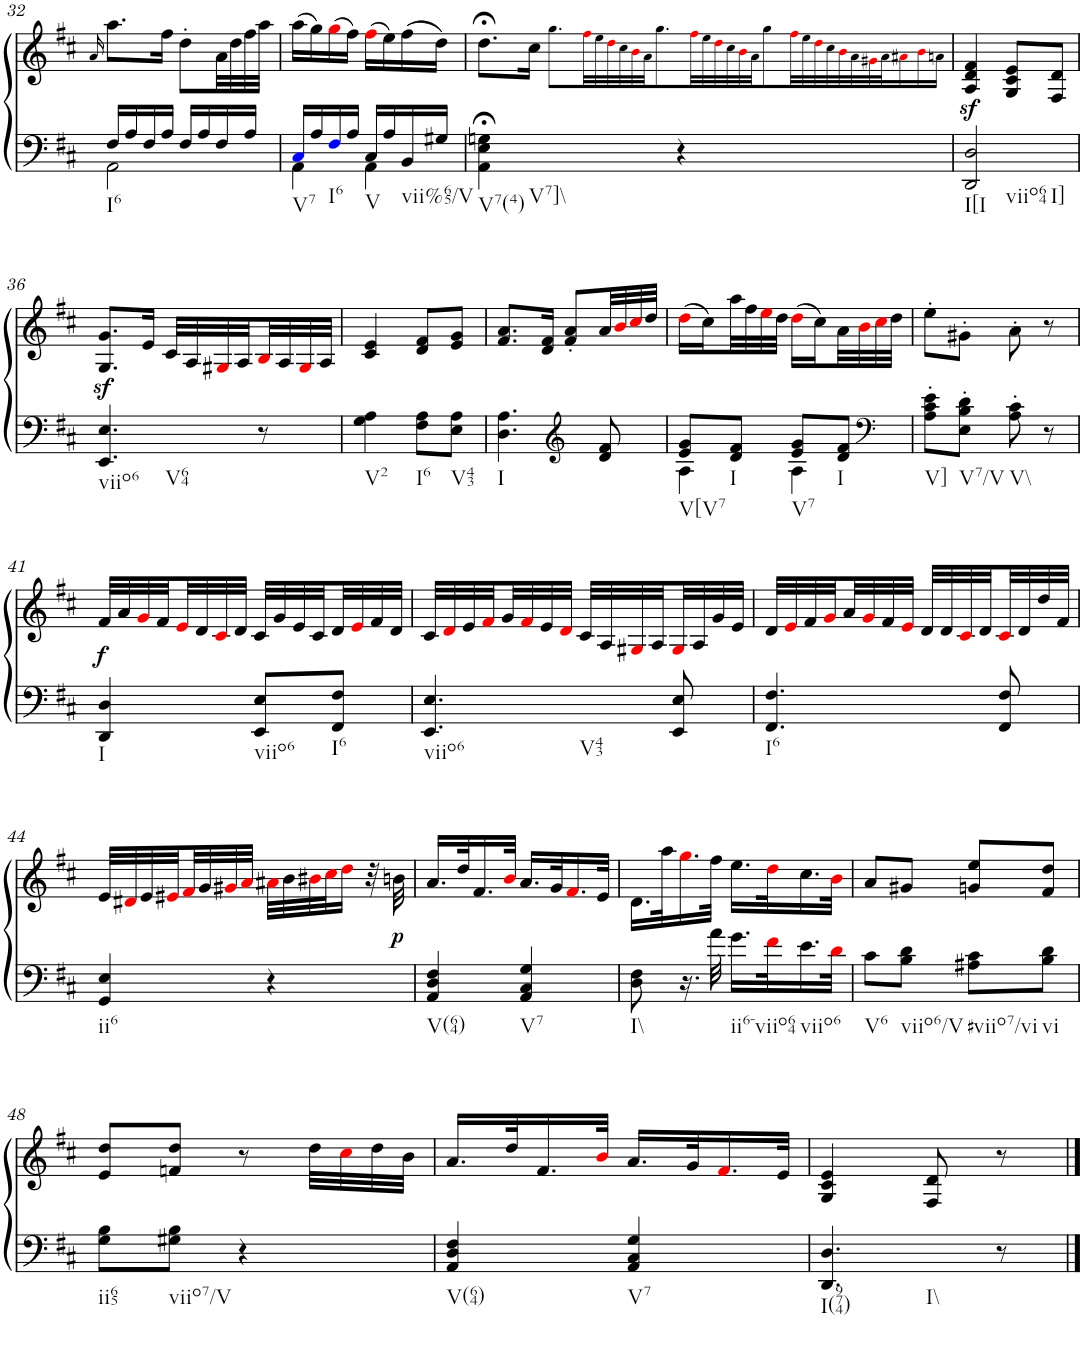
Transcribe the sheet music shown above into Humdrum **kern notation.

**kern	**kern	**dynam
*part1	*part1	*part1
*staff2	*staff1	*staff1/2
*I"Piano	*	*
*I'Pno.	*	*
!!LO:PB:g=z
*clefF4	*clefG2	*
*k[f#c#]	*k[f#c#]	*
*D:	*D:	*
*M2/4	*M2/4	*
=32	=32	=32
.	16qa/	.
*^	*	*
!LO:TX:b:t=I6	!	!	!
16F#/LL	2AA\	8.aa\L	.
16A/	.	.	.
16F#/	.	.	.
16A/JJ	.	16ff#\Jk	.
16F#/LL	.	8dd'\L	.
16A/	.	.	.
16F#/	.	32a\LL	.
.	.	32dd\	.
16A/JJ	.	32ff#\	.
.	.	32aa\JJJ	.
=33	=33	=33	=33
!LO:TX:b:t=V7	!	!	!
16C#i/LL	4AA\	(16aa\LL	.
16A/	.	16gg\)	.
!LO:TX:b:t=I6	!	!	!
16F#i/	.	(16ggj\	.
16A/JJ	.	16ff#\JJ)	.
!LO:TX:b:t=V	!	!	!
16C#/LL	4AA\	(16ff#j\LL	.
16A/	.	16ee\)	.
!LO:TX:b:t=vii%65/V	!	!	!
16BB/	.	(16ff#\	.
16G#X/JJ	.	16dd\JJ)	.
*v	*v	*	*
=34	=34	=34
!LO:TX:b:t=V7(4)	!	!
!LO:TX:b:t=V7]\\	!	!
4AA\;< 4E\;< 4Gn\;<	8.dd;<\L	.
.	16cc#\Jk	.
4ryy	8.gg!\L	.
.	32ff#!j\LL	.
.	32ee!\	.
4ryy	32dd!j\	.
.	32cc#!\	.
.	32b!j\	.
.	32a!\JJ	.
.	8.gg!\	.
4r	.	.
.	32ff#!j\LL	.
.	32ee!\	.
.	32dd!j\	.
.	32cc#!\	.
.	32b!j\	.
.	32a!\JJ	.
2ryy	8gg!\	.
.	32ff#!j\LL	.
.	32ee!\	.
.	32dd!j\	.
.	32cc#!\	.
.	32b!j\	.
.	32a!\	.
.	32g#X!j\	.
.	32a!\J	.
.	16a#X!j\	.
.	16b!j\	.
16ryy	16an!\JJ	.
=35	=35	=35
!LO:TX:b:t=I[I	!	!
!LO:TX:b:t=viio64	!	!
!LO:TX:b:t=I]	!	!
2DD/ 2D/	4A/z< 4d/z< 4f#/z<	.
.	8G/ 8c#/ 8e/L	.
.	8F#/ 8d/J	.
!!LO:LB:g=z
=36	=36	=36
!LO:TX:b:t=viio6	!	!
!LO:TX:b:t=V64	!	!
4.EE/ 4.E/	8.G/z< 8.g/z<L	.
.	16e/Jk	.
.	32c#/LLL	.
.	32A/	.
.	32G#Xj/	.
.	32A/	.
8r	32Bj/	.
.	32A/	.
.	32G#j/	.
.	32A/JJJ	.
=37	=37	=37
!LO:TX:b:t=V2	!	!
4G\ 4A\	4c#/ 4e/	.
!LO:TX:b:t=I6	!	!
8F#\ 8A\L	8d/ 8f#/L	.
!LO:TX:b:t=V43	!	!
8E\ 8A\J	8e/ 8g/J	.
=38	=38	=38
!LO:TX:b:t=I	!	!
4.D\ 4.A\	8.f#/ 8.a/L	.
.	16d/ 16f#/Jk	.
*clefG2	*	*
.	8f#/' 8a/'L	.
8d/ 8f#/	32a/LL	.
.	32bj/	.
.	32cc#j/	.
.	32dd/JJJ	.
=39	=39	=39
*^	*	*
!LO:TX:b:t=V[V7	!	!	!
8e/ 8g/L	4A\	(16ddj\LL	.
.	.	16cc#\)	.
!LO:TX:b:t=I	!	!	!
8d/ 8f#/J	.	32aa\L	.
.	.	32ff#\	.
.	.	32eej\	.
.	.	32dd\JJJ	.
!LO:TX:b:t=V7	!	!	!
8e/ 8g/L	4A\	(16ddj\LL	.
.	.	16cc#\)	.
!LO:TX:b:t=I	!	!	!
8d/ 8f#/J	.	32a\L	.
.	.	32bj\	.
*clefF4	*	*	*
.	.	32cc#j\	.
.	.	32dd\JJJ	.
*v	*v	*	*
=40	=40	=40
!LO:TX:b:t=V]	!	!
8A\' 8c#\' 8e\'L	8ee'\L	.
!LO:TX:b:t=V7/V	!	!
8E\' 8B\' 8d\'J	8g#X'\J	.
!LO:TX:b:t=V\\	!	!
8A\' 8c#\'	8a'\	.
8r	8r	.
!!LO:LB:g=z
=41	=41	=41
!LO:TX:b:t=I	!	!
!	!	!LO:DY:b
4DD/ 4D/	32f#/LLL	f
.	32a/	.
.	32gj/	.
.	32f#/	.
.	32ej/	.
.	32d/	.
.	32c#j/	.
.	32d/JJJ	.
!LO:TX:b:t=viio6	!	!
8EE/ 8E/L	32c#/LLL	.
.	32g/	.
.	32e/	.
.	32c#/	.
!LO:TX:b:t=I6	!	!
8FF#/ 8F#/J	32d/	.
.	32ej/	.
.	32f#/	.
.	32d/JJJ	.
=42	=42	=42
!LO:TX:b:t=viio6	!	!
!LO:TX:b:t=V43	!	!
4.EE/ 4.E/	32c#/LLL	.
.	32dj/	.
.	32e/	.
.	32f#j/	.
.	32g/	.
.	32f#j/	.
.	32e/	.
.	32dj/JJJ	.
.	32c#/LLL	.
.	32A/	.
.	32G#Xj/	.
.	32A/	.
8EE/ 8E/	32G#j/	.
.	32A/	.
.	32g/	.
.	32e/JJJ	.
=43	=43	=43
!LO:TX:b:t=I6	!	!
4.FF#/ 4.F#/	32d/LLL	.
.	32ej/	.
.	32f#/	.
.	32gj/	.
.	32a/	.
.	32gj/	.
.	32f#/	.
.	32ej/JJJ	.
.	32d/LLL	.
.	32d/	.
.	32c#j/	.
.	32d/	.
8FF#/ 8F#/	32c#j/	.
.	32d/	.
.	32dd/	.
.	32f#/JJJ	.
!!LO:LB:g=z
=44	=44	=44
!LO:TX:b:t=ii6	!	!
4GG/ 4E/	32e/LLL	.
.	32d#Xj/	.
.	32e/	.
.	32e#Xj/	.
.	32f#j/	.
.	32g/	.
.	32g#Xj/	.
.	32aj/JJJ	.
4r	32a#Xj\LLL	.
.	32b\	.
.	32b#Xj\	.
.	32cc#j\J	.
.	16ddj\JJ	.
.	32r	.
!	!	!LO:DY:b
.	32bn\	p
=45	=45	=45
!LO:TX:b:t=V(64)	!	!
4AA/ 4D/ 4F#/	16.a/LL	.
.	32dd/K	.
.	16.f#/	.
.	32bj/JJk	.
!LO:TX:b:t=V7	!	!
4AA/ 4C#/ 4G/	16.a/LL	.
.	32g/K	.
.	16.f#j/	.
.	32e/JJk	.
=46	=46	=46
!LO:TX:b:t=I\\	!	!
8D\ 8F#\	16.d\LL	.
.	32aa\K	.
16.r	16.ggj\	.
32a\	32ff#\JJk	.
!LO:TX:b:t=ii6-viio64	!	!
16.g\LL	16.ee\LL	.
32f#j\K	32ddj\K	.
!LO:TX:b:t=viio6	!	!
16.e\	16.cc#\	.
32dj\JJk	32bj\JJk	.
=47	=47	=47
!LO:TX:b:t=V6	!	!
8c#\L	8a/L	.
!LO:TX:b:t=viio6/V	!	!
8B\ 8d\J	8g#X/J	.
!LO:TX:b:t=#viio7/vi	!	!
8A#X\ 8c#\L	8gn/ 8ee/L	.
!LO:TX:b:t=vi	!	!
8B\ 8d\J	8f#/ 8dd/J	.
!!LO:LB:g=z
=48	=48	=48
!LO:TX:b:t=ii65	!	!
8G\ 8B\L	8e/ 8dd/L	.
!LO:TX:b:t=viio7/V	!	!
8G#X\ 8B\J	8fn/ 8dd/J	.
4r	8r	.
.	32dd\LLL	.
.	32cc#j\	.
.	32dd\	.
.	32b\JJJ	.
=49	=49	=49
!LO:TX:b:t=V(64)	!	!
4AA/ 4D/ 4F#/	16.a/LL	.
.	32dd/K	.
.	16.f#/	.
.	32bj/JJk	.
!LO:TX:b:t=V7	!	!
4AA/ 4C#/ 4G/	16.a/LL	.
.	32g/K	.
.	16.f#j/	.
.	32e/JJk	.
=50	=50	=50
!LO:TX:b:t=I(974)	!	!
!LO:TX:b:t=I\\	!	!
4.DD/ 4.D/	4G/ 4c#/ 4e/	.
.	8F#/ 8d/	.
8r	8r	.
==	==	==
*-	*-	*-
